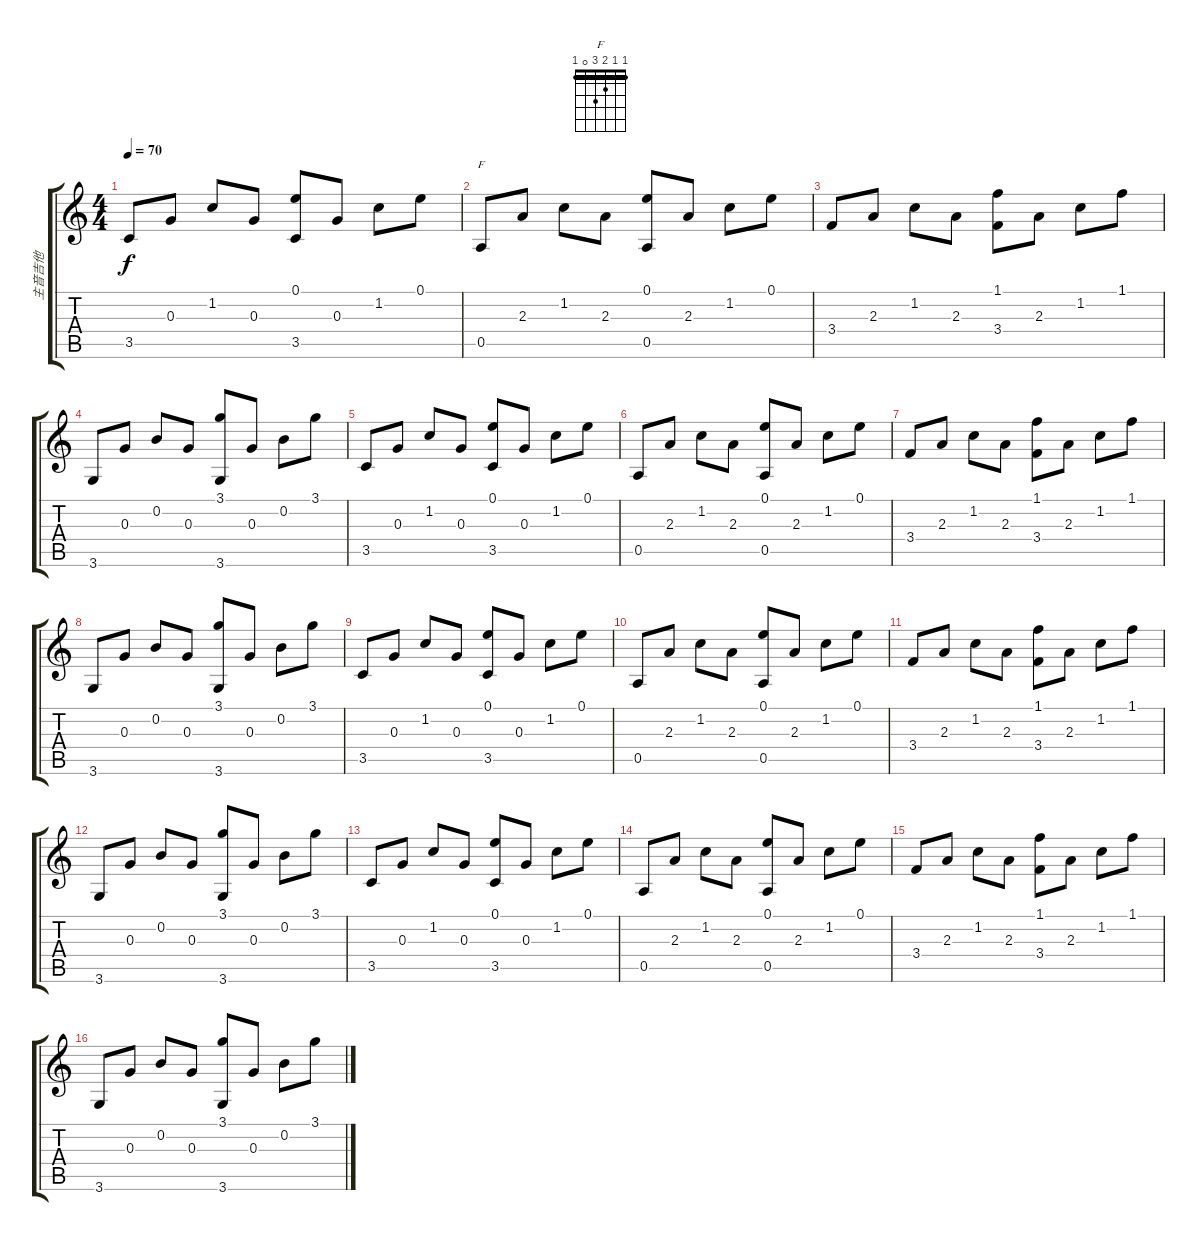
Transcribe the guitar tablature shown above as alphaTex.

\track ("主音吉他" "主音吉他") {instrument acousticguitarnylon}
\staff {score tabs}
\tuning (E4 B3 G3 D3 A2 E2) {hide}
\chord ("F" 1 1 2 3 0 1) {barre 1}
\ts (4 4)
\tempo 70
\clef g2
\ks c
3.5.8{dy f} 0.3.8 1.2.8 0.3.8 (0.1 3.5).8 0.3.8 1.2.8 0.1.8 |
0.5.8{ch "F"} 2.3.8 1.2.8 2.3.8 (0.1 0.5).8 2.3.8 1.2.8 0.1.8 |
3.4.8 2.3.8 1.2.8 2.3.8 (1.1 3.4).8 2.3.8 1.2.8 1.1.8 |
3.6.8 0.3.8 0.2.8 0.3.8 (3.1 3.6).8 0.3.8 0.2.8 3.1.8 |
3.5.8 0.3.8 1.2.8 0.3.8 (0.1 3.5).8 0.3.8 1.2.8 0.1.8 |
0.5.8 2.3.8 1.2.8 2.3.8 (0.1 0.5).8 2.3.8 1.2.8 0.1.8 |
3.4.8 2.3.8 1.2.8 2.3.8 (1.1 3.4).8 2.3.8 1.2.8 1.1.8 |
3.6.8 0.3.8 0.2.8 0.3.8 (3.1 3.6).8 0.3.8 0.2.8 3.1.8 |
3.5.8 0.3.8 1.2.8 0.3.8 (0.1 3.5).8 0.3.8 1.2.8 0.1.8 |
0.5.8 2.3.8 1.2.8 2.3.8 (0.1 0.5).8 2.3.8 1.2.8 0.1.8 |
3.4.8 2.3.8 1.2.8 2.3.8 (1.1 3.4).8 2.3.8 1.2.8 1.1.8 |
3.6.8 0.3.8 0.2.8 0.3.8 (3.1 3.6).8 0.3.8 0.2.8 3.1.8 |
3.5.8 0.3.8 1.2.8 0.3.8 (0.1 3.5).8 0.3.8 1.2.8 0.1.8 |
0.5.8 2.3.8 1.2.8 2.3.8 (0.1 0.5).8 2.3.8 1.2.8 0.1.8 |
3.4.8 2.3.8 1.2.8 2.3.8 (1.1 3.4).8 2.3.8 1.2.8 1.1.8 |
3.6.8 0.3.8 0.2.8 0.3.8 (3.1 3.6).8 0.3.8 0.2.8 3.1.8
